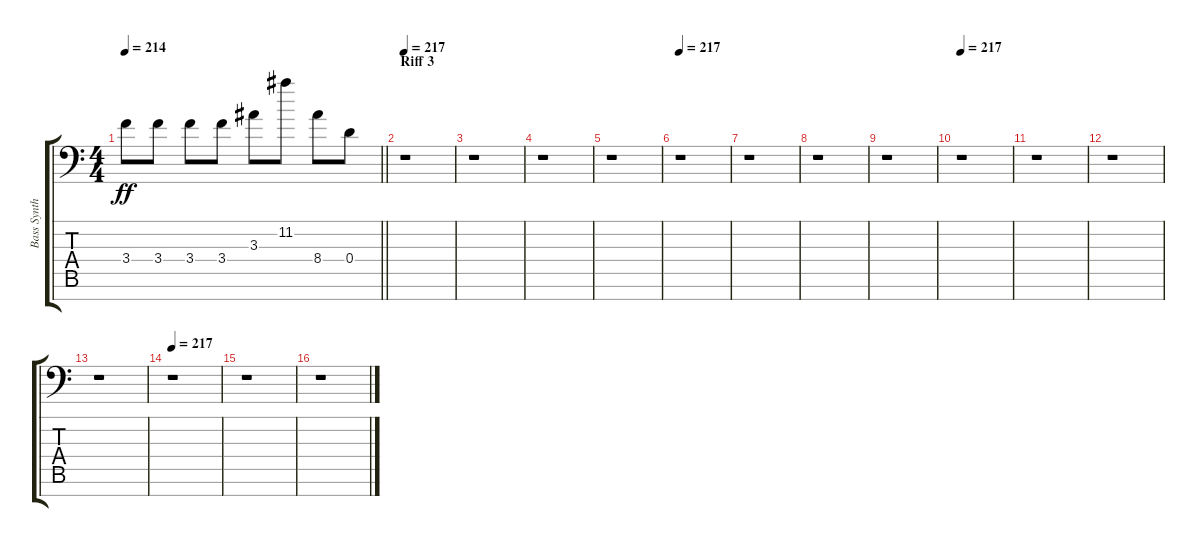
\track ("Bass Synth Arp" "Bass Synth") {instrument synthbass1}
\staff {score tabs}
\tuning (C8 B3 G3 D3 A2 E2 C-1) {hide}
\ts (4 4)
\tempo 214
\clef f4
\barLineRight lightlight
\ks c
3.4.8{dy ff} 3.4.8 3.4.8 3.4.8 3.3.8 11.2.8 8.4.8 0.4.8 |
\section ("" "Riff 3")
\tempo 217
r.1 |
r.1 |
r.1 |
r.1 |
\tempo 217
r.1 |
r.1 |
r.1 |
r.1 |
\tempo 217
r.1 |
r.1 |
r.1 |
r.1 |
\tempo 217
r.1 |
r.1 |
r.1
